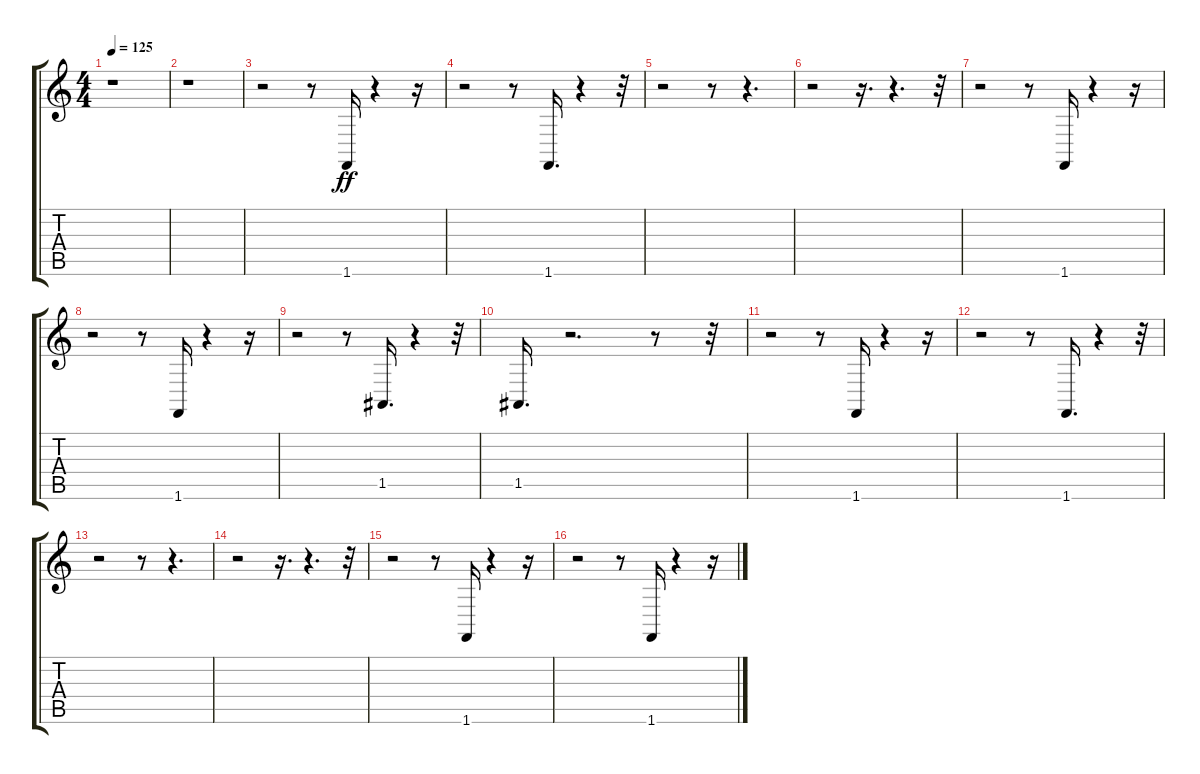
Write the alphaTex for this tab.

\track "" {instrument orchestralharp}
\staff {score tabs}
\tuning (E4 B3 G3 D3 A2 E2) {hide}
\ts (4 4)
\tempo 125
\clef g2
\ks c
r.1{dy ff} |
r.1 |
r.2 r.8 1.6.16{volume 12 balance 11 instrument baritonesax} r.4 r.16 |
r.2 r.8 1.6.16{d} r.4 r.32 |
r.2 r.8 r.4{d} |
r.2 r.16{d} r.4{d} r.32 |
r.2 r.8 1.6.16 r.4 r.16 |
r.2 r.8 1.6.16 r.4 r.16 |
r.2 r.8 1.5.16{d} r.4 r.32 |
1.5.16{d} r.2{d} r.8 r.32 |
r.2 r.8 1.6.16 r.4 r.16 |
r.2 r.8 1.6.16{d} r.4 r.32 |
r.2 r.8 r.4{d} |
r.2 r.16{d} r.4{d} r.32 |
r.2 r.8 1.6.16 r.4 r.16 |
r.2 r.8 1.6.16 r.4 r.16
